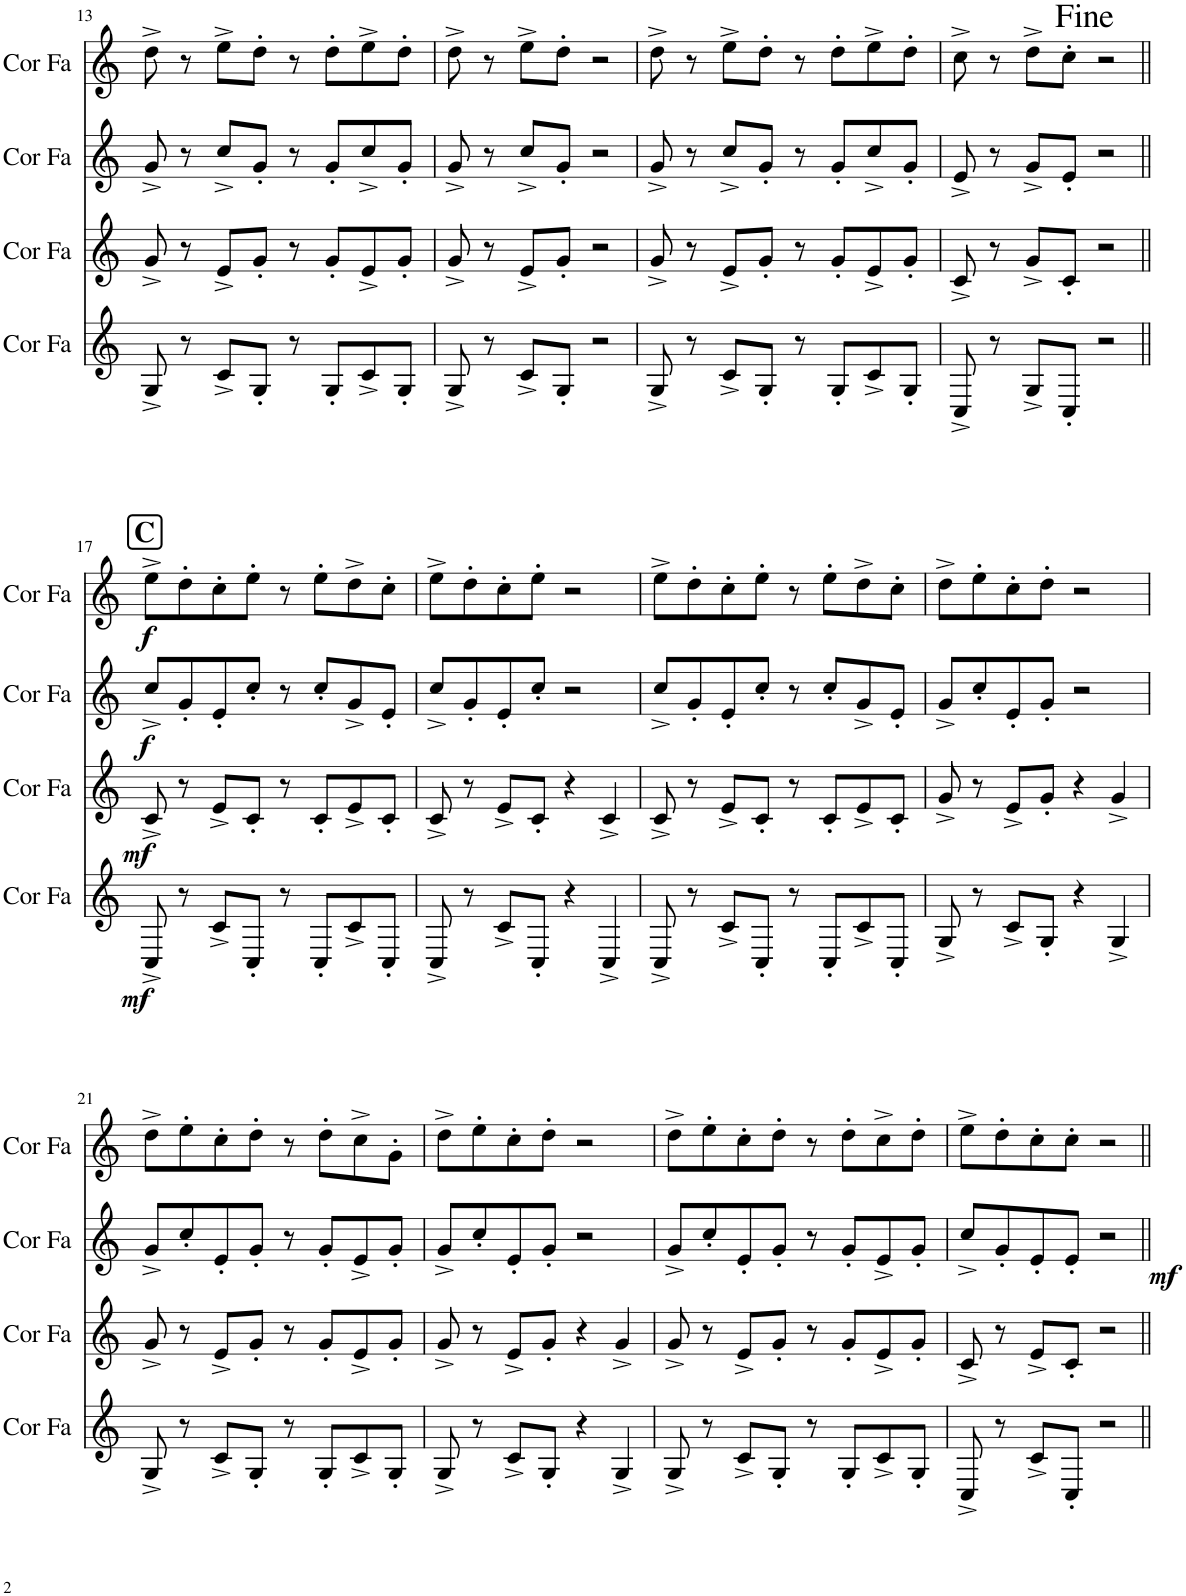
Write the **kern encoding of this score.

**kern	**dynam	**kern	**dynam	**kern	**dynam	**kern	**dynam
*part4	*part4	*part3	*part3	*part2	*part2	*part1	*part1
*staff4	*staff4	*staff3	*staff3	*staff2	*staff2	*staff1	*staff1
*I"Cor en Fa	*	*I"Cor en Fa	*	*I"Cor en Fa	*	*I"Cor en Fa	*
*I'Cor Fa	*	*I'Cor Fa	*	*I'Cor Fa	*	*I'Cor Fa	*
!!LO:PB:g=z
*clefG2	*	*clefG2	*	*clefG2	*	*clefG2	*
*Trd4c7	*	*Trd4c7	*	*Trd4c7	*	*Trd4c7	*
*k[]	*	*k[]	*	*k[]	*	*k[]	*
*M4/4	*	*M4/4	*	*M4/4	*	*M4/4	*
=13	=13	=13	=13	=13	=13	=13	=13
8G^/	.	8g^/	.	8g^/	.	8dd^\	.
8r	.	8r	.	8r	.	8r	.
8c^/L	.	8e^/L	.	8cc^/L	.	8ee^\L	.
8G'/J	.	8g'/J	.	8g'/J	.	8dd'\J	.
8r	.	8r	.	8r	.	8r	.
8G'/L	.	8g'/L	.	8g'/L	.	8dd'\L	.
8c^/	.	8e^/	.	8cc^/	.	8ee^\	.
8G'/J	.	8g'/J	.	8g'/J	.	8dd'\J	.
=14	=14	=14	=14	=14	=14	=14	=14
8G^/	.	8g^/	.	8g^/	.	8dd^\	.
8r	.	8r	.	8r	.	8r	.
8c^/L	.	8e^/L	.	8cc^/L	.	8ee^\L	.
8G'/J	.	8g'/J	.	8g'/J	.	8dd'\J	.
2r	.	2r	.	2r	.	2r	.
=15	=15	=15	=15	=15	=15	=15	=15
8G^/	.	8g^/	.	8g^/	.	8dd^\	.
8r	.	8r	.	8r	.	8r	.
8c^/L	.	8e^/L	.	8cc^/L	.	8ee^\L	.
8G'/J	.	8g'/J	.	8g'/J	.	8dd'\J	.
8r	.	8r	.	8r	.	8r	.
8G'/L	.	8g'/L	.	8g'/L	.	8dd'\L	.
8c^/	.	8e^/	.	8cc^/	.	8ee^\	.
8G'/J	.	8g'/J	.	8g'/J	.	8dd'\J	.
=16	=16	=16	=16	=16	=16	=16	=16
8C^/	.	8c^/	.	8e^/	.	8cc^\	.
8r	.	8r	.	8r	.	8r	.
8G^/L	.	8g^/L	.	8g^/L	.	8dd^\L	.
8C'/J	.	8c'/J	.	8e'/J	.	8cc'\J	.
2r	.	2r	.	2r	.	2r	.
!!LO:LB:g=z
!!LO:REH:place=s1:a:B:cj:fs=14:t=C
=17||	=17||	=17||	=17||	=17||	=17||	=17||	=17||
!	!LO:DY:b	!	!LO:DY:b	!	!LO:DY:b	!	!LO:DY:b
8C^/	mf	8c^/	mf	8cc^/L	f	8ee^\L	f
8r	.	8r	.	8g'/	.	8dd'\	.
8c^/L	.	8e^/L	.	8e'/	.	8cc'\	.
8C'/J	.	8c'/J	.	8cc'/J	.	8ee'\J	.
8r	.	8r	.	8r	.	8r	.
8C'/L	.	8c'/L	.	8cc'/L	.	8ee'\L	.
8c^/	.	8e^/	.	8g^/	.	8dd^\	.
8C'/J	.	8c'/J	.	8e'/J	.	8cc'\J	.
=18	=18	=18	=18	=18	=18	=18	=18
8C^/	.	8c^/	.	8cc^/L	.	8ee^\L	.
8r	.	8r	.	8g'/	.	8dd'\	.
8c^/L	.	8e^/L	.	8e'/	.	8cc'\	.
8C'/J	.	8c'/J	.	8cc'/J	.	8ee'\J	.
4r	.	4r	.	2r	.	2r	.
4C^/	.	4c^/	.	.	.	.	.
=19	=19	=19	=19	=19	=19	=19	=19
8C^/	.	8c^/	.	8cc^/L	.	8ee^\L	.
8r	.	8r	.	8g'/	.	8dd'\	.
8c^/L	.	8e^/L	.	8e'/	.	8cc'\	.
8C'/J	.	8c'/J	.	8cc'/J	.	8ee'\J	.
8r	.	8r	.	8r	.	8r	.
8C'/L	.	8c'/L	.	8cc'/L	.	8ee'\L	.
8c^/	.	8e^/	.	8g^/	.	8dd^\	.
8C'/J	.	8c'/J	.	8e'/J	.	8cc'\J	.
=20	=20	=20	=20	=20	=20	=20	=20
8G^/	.	8g^/	.	8g^/L	.	8dd^\L	.
8r	.	8r	.	8cc'/	.	8ee'\	.
8c^/L	.	8e^/L	.	8e'/	.	8cc'\	.
8G'/J	.	8g'/J	.	8g'/J	.	8dd'\J	.
4r	.	4r	.	2r	.	2r	.
4G^/	.	4g^/	.	.	.	.	.
!!LO:LB:g=z
=21	=21	=21	=21	=21	=21	=21	=21
8G^/	.	8g^/	.	8g^/L	.	8dd^\L	.
8r	.	8r	.	8cc'/	.	8ee'\	.
8c^/L	.	8e^/L	.	8e'/	.	8cc'\	.
8G'/J	.	8g'/J	.	8g'/J	.	8dd'\J	.
8r	.	8r	.	8r	.	8r	.
8G'/L	.	8g'/L	.	8g'/L	.	8dd'\L	.
8c^/	.	8e^/	.	8e^/	.	8cc^\	.
8G'/J	.	8g'/J	.	8g'/J	.	8g'\J	.
=22	=22	=22	=22	=22	=22	=22	=22
8G^/	.	8g^/	.	8g^/L	.	8dd^\L	.
8r	.	8r	.	8cc'/	.	8ee'\	.
8c^/L	.	8e^/L	.	8e'/	.	8cc'\	.
8G'/J	.	8g'/J	.	8g'/J	.	8dd'\J	.
4r	.	4r	.	2r	.	2r	.
4G^/	.	4g^/	.	.	.	.	.
=23	=23	=23	=23	=23	=23	=23	=23
8G^/	.	8g^/	.	8g^/L	.	8dd^\L	.
8r	.	8r	.	8cc'/	.	8ee'\	.
8c^/L	.	8e^/L	.	8e'/	.	8cc'\	.
8G'/J	.	8g'/J	.	8g'/J	.	8dd'\J	.
8r	.	8r	.	8r	.	8r	.
8G'/L	.	8g'/L	.	8g'/L	.	8dd'\L	.
8c^/	.	8e^/	.	8e^/	.	8cc^\	.
8G'/J	.	8g'/J	.	8g'/J	.	8dd'\J	.
=24	=24	=24	=24	=24	=24	=24	=24
8C^/	.	8c^/	.	8cc^/L	.	8ee^\L	.
8r	.	8r	.	8g'/	.	8dd'\	.
8c^/L	.	8e^/L	.	8e'/	.	8cc'\	.
8C'/J	.	8c'/J	.	8e'/J	.	8cc'\J	.
!	!	!	!	!	!LO:DY:b	!	!
2r	.	2r	.	2r	mf	2r	.
=||	=||	=||	=||	=||	=||	=||	=||
*-	*-	*-	*-	*-	*-	*-	*-
